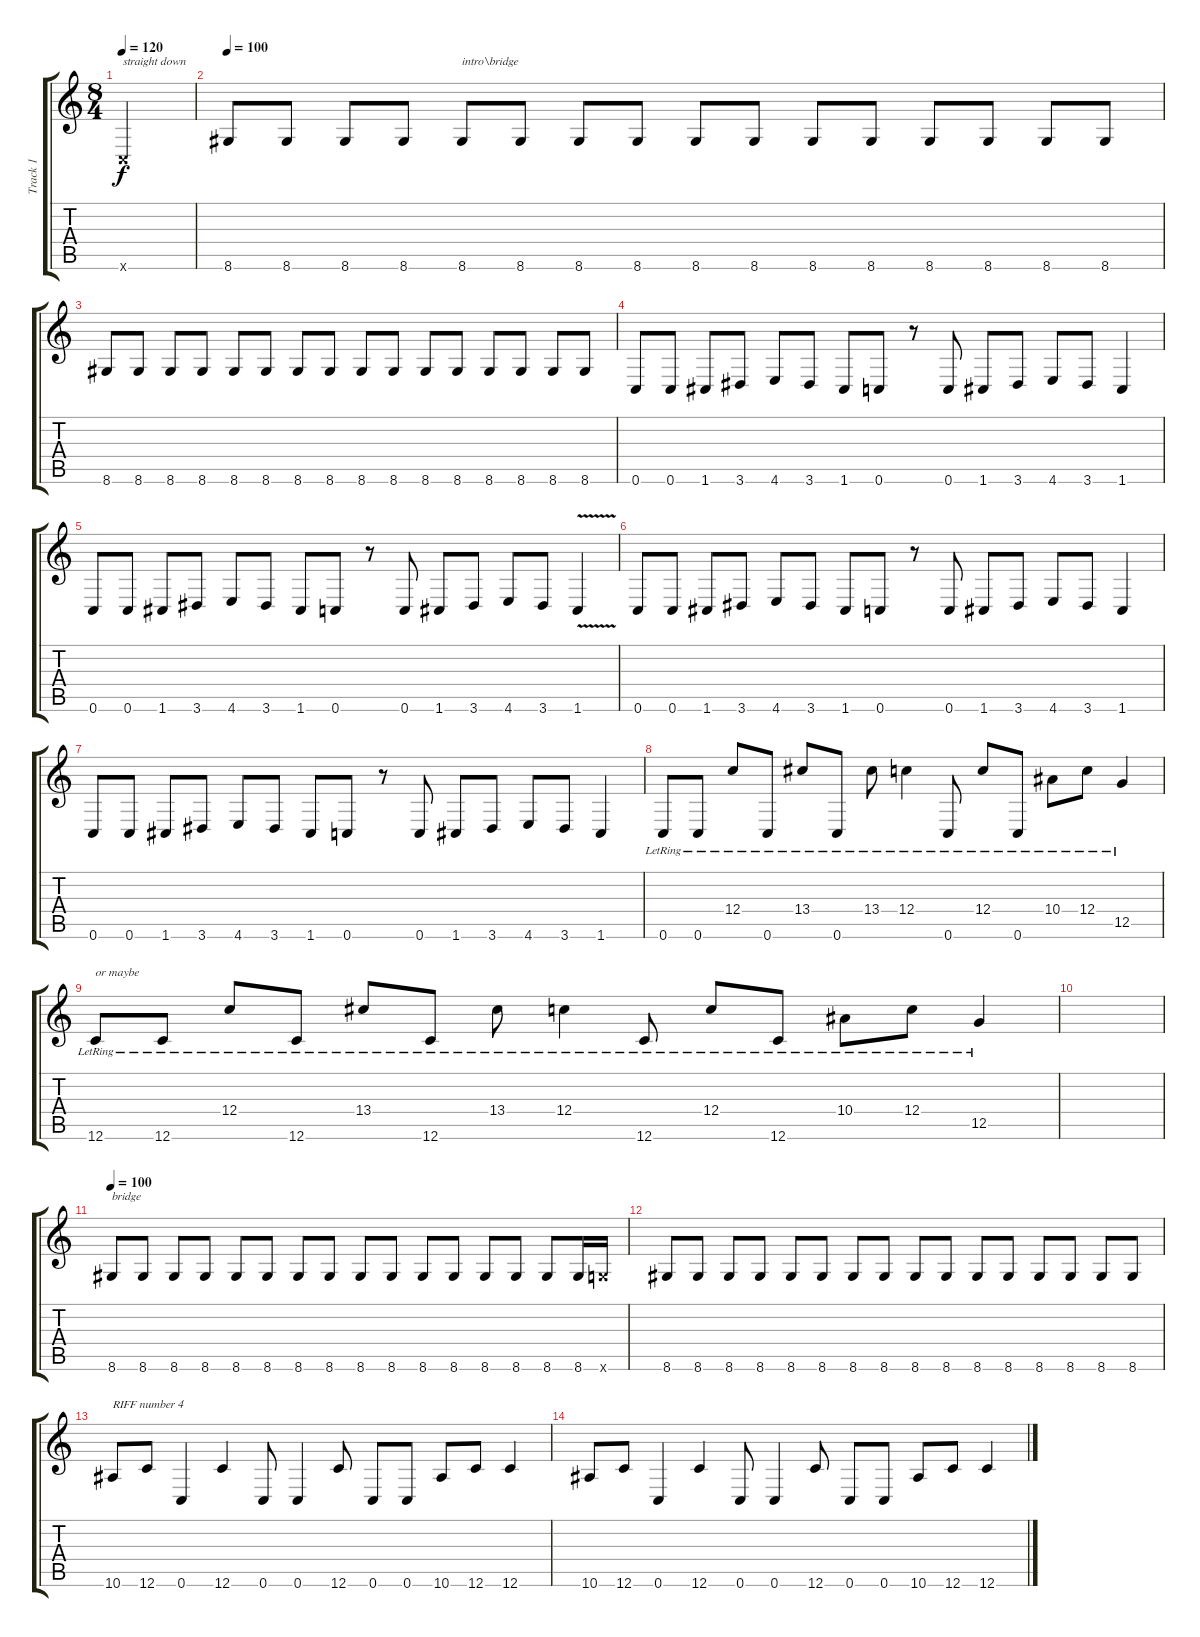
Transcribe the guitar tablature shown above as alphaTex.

\track ("Track 1" "Track 1") {instrument overdrivenguitar}
\staff {score tabs}
\tuning (D4 A3 F3 C3 G2 C2) {hide}
\ts (8 4)
\tempo 120
\clef g2
\ks c
0.6{x}.4{txt "straight down" dy f} |
\tempo 100
8.6.8 8.6.8 8.6.8 8.6.8 8.6.8{txt "intro\\bridge"} 8.6.8 8.6.8 8.6.8 8.6.8 8.6.8 8.6.8 8.6.8 8.6.8 8.6.8 8.6.8 8.6.8 |
8.6.8 8.6.8 8.6.8 8.6.8 8.6.8 8.6.8 8.6.8 8.6.8 8.6.8 8.6.8 8.6.8 8.6.8 8.6.8 8.6.8 8.6.8 8.6.8 |
0.6.8 0.6.8 1.6.8 3.6.8 4.6.8 3.6.8 1.6.8 0.6.8 r.8 0.6.8 1.6.8 3.6.8 4.6.8 3.6.8 1.6.4 |
0.6.8 0.6.8 1.6.8 3.6.8 4.6.8 3.6.8 1.6.8 0.6.8 r.8 0.6.8 1.6.8 3.6.8 4.6.8 3.6.8 1.6{v}.4 |
0.6.8 0.6.8 1.6.8 3.6.8 4.6.8 3.6.8 1.6.8 0.6.8 r.8 0.6.8 1.6.8 3.6.8 4.6.8 3.6.8 1.6.4 |
0.6.8 0.6.8 1.6.8 3.6.8 4.6.8 3.6.8 1.6.8 0.6.8 r.8 0.6.8 1.6.8 3.6.8 4.6.8 3.6.8 1.6.4 |
0.6{lr}.8 0.6{lr}.8 12.4{lr}.8 0.6{lr}.8 13.4{lr}.8 0.6{lr}.8 13.4{lr}.8 12.4{lr}.4 0.6{lr}.8 12.4{lr}.8 0.6{lr}.8 10.4{lr}.8 12.4{lr}.8 12.5{lr}.4 |
12.6{lr}.8{txt "or maybe"} 12.6{lr}.8 12.4{lr}.8 12.6{lr}.8 13.4{lr}.8 12.6{lr}.8 13.4{lr}.8 12.4{lr}.4 12.6{lr}.8 12.4{lr}.8 12.6{lr}.8 10.4{lr}.8 12.4{lr}.8 12.5{lr}.4 |
|
\tempo 100
8.6.8{txt "bridge"} 8.6.8 8.6.8 8.6.8 8.6.8 8.6.8 8.6.8 8.6.8 8.6.8 8.6.8 8.6.8 8.6.8 8.6.8 8.6.8 8.6.8 8.6.16 7.6{x}.16 |
8.6.8 8.6.8 8.6.8 8.6.8 8.6.8 8.6.8 8.6.8 8.6.8 8.6.8 8.6.8 8.6.8 8.6.8 8.6.8 8.6.8 8.6.8 8.6.8 |
10.6.8{txt "RIFF number 4"} 12.6.8 0.6.4 12.6.4 0.6.8 0.6.4 12.6.8 0.6.8 0.6.8 10.6.8 12.6.8 12.6.4 |
10.6.8 12.6.8 0.6.4 12.6.4 0.6.8 0.6.4 12.6.8 0.6.8 0.6.8 10.6.8 12.6.8 12.6.4
